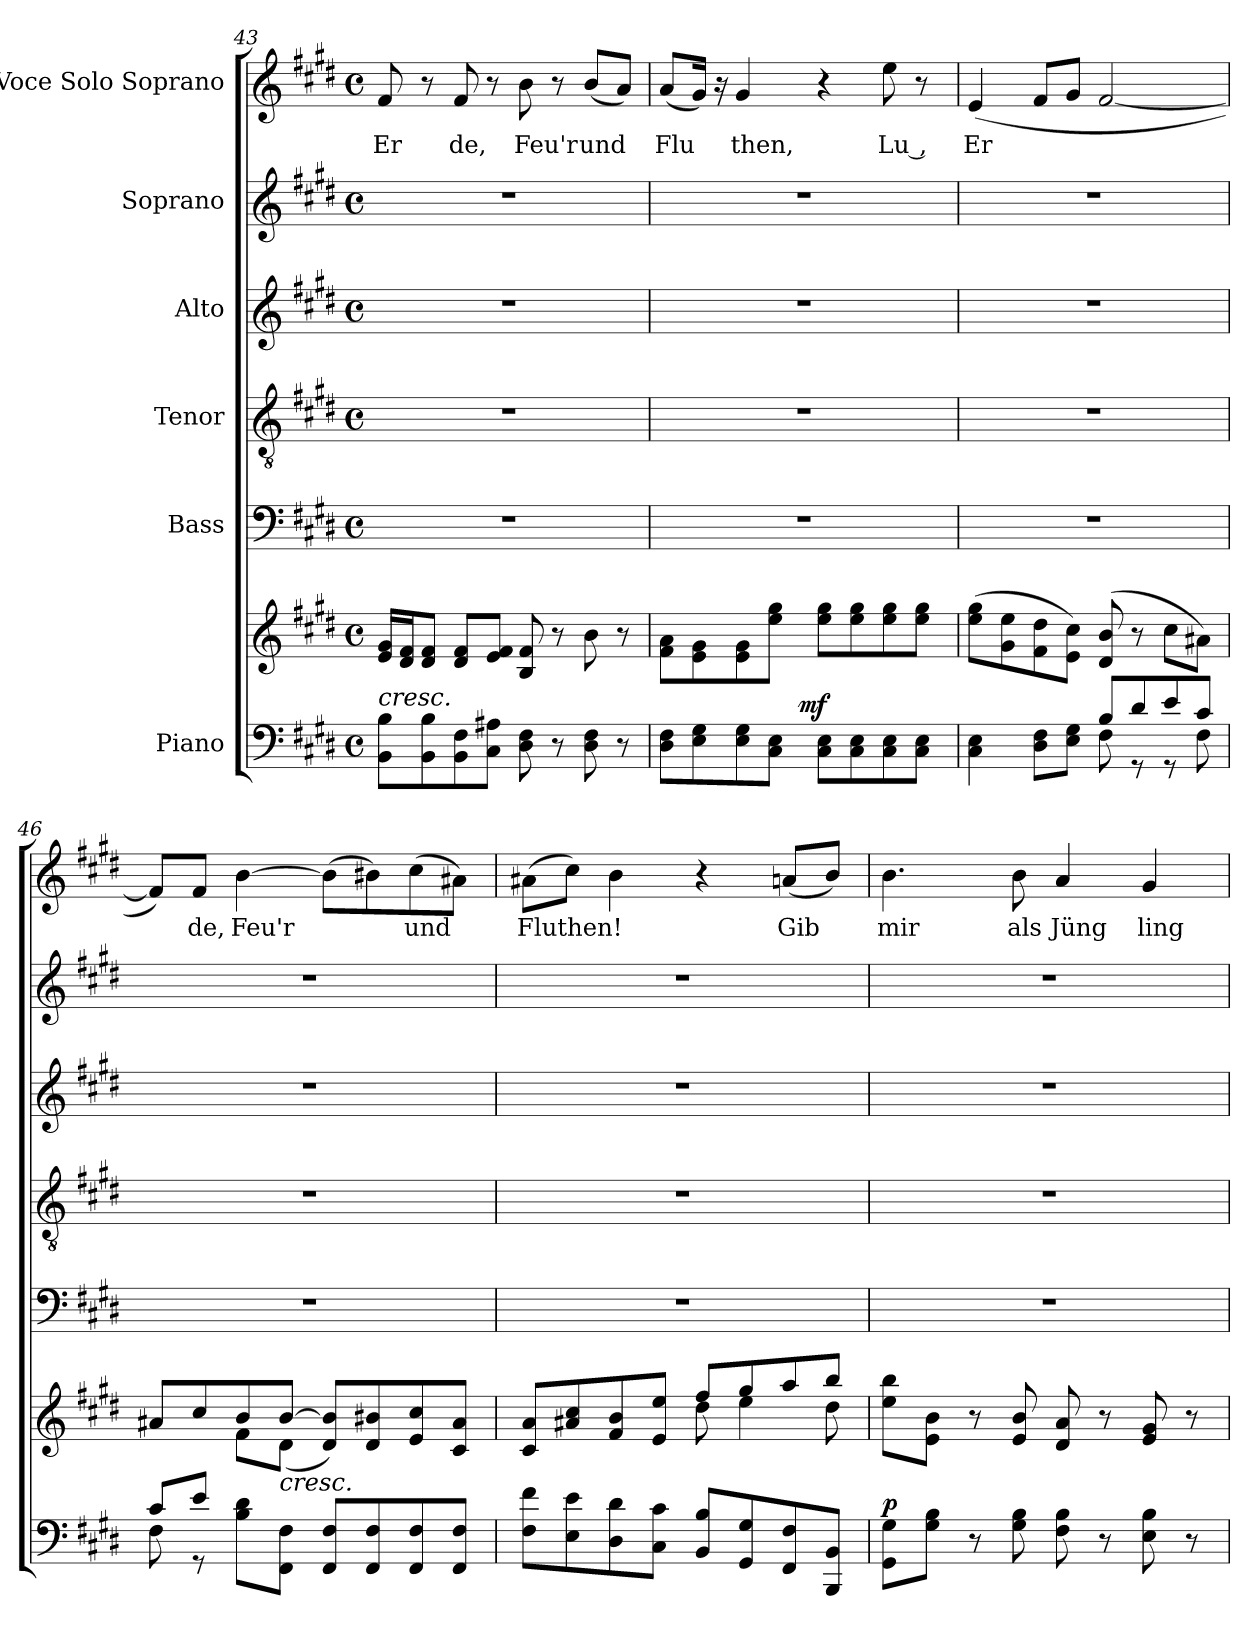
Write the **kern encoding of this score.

**kern	**kern	**dynam	**kern	**kern	**kern	**kern	**kern	**text
*part6	*part6	*part6	*part5	*part4	*part3	*part2	*part1	*part1
*staff7	*staff6	*staff6/7	*staff5	*staff4	*staff3	*staff2	*staff1	*staff1
*I"Piano	*	*	*I"Bass	*I"Tenor	*I"Alto	*I"Soprano	*I"Voce Solo  Soprano	*
*clefF4	*clefG2	*	*clefF4	*clefGv2	*clefG2	*clefG2	*clefG2	*
*k[f#c#g#d#]	*k[f#c#g#d#]	*	*k[f#c#g#d#]	*k[f#c#g#d#]	*k[f#c#g#d#]	*k[f#c#g#d#]	*k[f#c#g#d#]	*
*E:	*E:	*	*E:	*E:	*E:	*E:	*E:	*
*M4/4	*M4/4	*	*M4/4	*M4/4	*M4/4	*M4/4	*M4/4	*
*met(c)	*met(c)	*	*met(c)	*met(c)	*met(c)	*met(c)	*met(c)	*
=43	=43	=43	=43	=43	=43	=43	=43	=43
!LO:TX:a:i:t=cresc.	!	!	!	!	!	!	!	!
!	!	!	!	!	!	!	!	!LO:LY:b:cj
8BB\ 8B\L	16g#/ 16e/L	.	1r	1r	1r	1r	8f#/	Er
.	16f#/ 16d#/	.	.	.	.	.	.	.
8B\ 8BB\	8f#/ 8d#/J	.	.	.	.	.	8r	.
!	!	!	!	!	!	!	!	!LO:LY:b:cj
8BB\ 8F#\	8f#/ 8d#/L	.	.	.	.	.	8f#/	de,
8C#\ 8A#X\J	8e/ 8f#/J	.	.	.	.	.	8r	.
!	!	!	!	!	!	!	!	!LO:LY:b:cj
8D#\ 8F#\	8B/ 8f#/	.	.	.	.	.	8b\	Feu'r
8r	8r	.	.	.	.	.	8r	.
!	!	!	!	!	!	!	!	!LO:LY:b
8F#\ 8D#\	8b\	.	.	.	.	.	(<8b/L	und
8r	8r	.	.	.	.	.	8a/J)	.
=44	=44	=44	=44	=44	=44	=44	=44	=44
!	!	!	!	!	!	!	!	!LO:LY:b
*^	*	*	*	*	*	*	*	*
8D#\ 8F#\L	4ryy	8a\ 8f#\L	.	1r	1r	1r	1r	(<8a/L	Flu
8E\ 8G#\	.	8e\ 8g#\	.	.	.	.	.	16g#/J)	.
.	.	.	.	.	.	.	.	16ra	.
!	!	!	!	!	!	!	!	!	!LO:LY:b:cj
8G#\ 8E\	8ryy	8g#\ 8e\	.	.	.	.	.	4g#/	then,
8E\ 8C#\J	16ryy	8gg#\ 8ee\J	.	.	.	.	.	.	.
.	64ryy	.	.	.	.	.	.	.	.
!	!	!	!LO:DY:a=2	!	!	!	!	!	!
.	2ryy	.	mf	.	.	.	.	.	.
8C#\ 8E\L	.	8ee\ 8gg#\L	.	.	.	.	.	4r	.
8E\ 8C#\	.	8ee\ 8gg#\	.	.	.	.	.	.	.
!	!	!	!	!	!	!	!	!	!LO:LY:b:rj
8E\ 8C#\	.	8ee\ 8gg#\	.	.	.	.	.	8ee\	Lu ,
8E\ 8C#\J	.	8gg#\ 8ee\J	.	.	.	.	.	8r	.
.	32.ryy	.	.	.	.	.	.	.	.
=45	=45	=45	=45	=45	=45	=45	=45	=45	=45
!	!	!	!	!	!	!	!	!	!LO:LY:b:cj
2ryy	4C#\ 4E\	(>8gg#\ 8ee\L	.	1r	1r	1r	1r	(>4e/	Er
.	.	8ee\ 8g#\	.	.	.	.	.	.	.
.	8F#\ 8D#\L	8f#\ 8dd#\	.	.	.	.	.	8f#/L	.
.	8E\ 8G#\J	8cc#\ 8e\J)	.	.	.	.	.	8g#/J	.
8B/L	8F#\	(>8d#/ 8b/	.	.	.	.	.	[>2f#/	.
8d#/	8rGG	8r	.	.	.	.	.	.	.
8e/	8rGG	8cc#\L	.	.	.	.	.	.	.
8c#/J	8F#\	8a#X\J)	.	.	.	.	.	.	.
!!LO:LB:g=z
=46	=46	=46	=46	=46	=46	=46	=46	=46	=46
*	*	*^	*	*	*	*	*	*	*
8c#/L	8F#\	8a#X/L	4ryy	.	1r	1r	1r	1r	8f#/L])	.
!	!	!	!	!	!	!	!	!	!	!LO:LY:b:cj
8e/J	8rGG	8cc#/	.	.	.	.	.	.	8f#/J	de,
!	!	!	!	!	!	!	!	!	!	!LO:LY:b
4ryy	8d#\ 8B\L	8b/	8f#\L	.	.	.	.	.	[>4b\	Feu'r
!	!LO:TX:a:i:t=cresc.	!	!	!	!	!	!	!	!	!
.	8FF#\ 8F#\J	[>8b/J	(<8d#\J	.	.	.	.	.	.	.
8F#/ 8FF#/L	2ryy	8b/] 8d#/L)	2ryy	.	.	.	.	.	(>8b\L]	.
8FF#/ 8F#/	.	8d#/ 8b#X/	.	.	.	.	.	.	8b#X\)	.
!	!	!	!	!	!	!	!	!	!	!LO:LY:b
8F#/ 8FF#/	.	8cc#/ 8e/	.	.	.	.	.	.	(>8cc#\	und
8F#/ 8FF#/J	.	8c#/ 8a#/J	.	.	.	.	.	.	8a#X\J)	.
*v	*v	*	*	*	*	*	*	*	*	*
=47	=47	=47	=47	=47	=47	=47	=47	=47	=47
!	!	!	!	!	!	!	!	!	!LO:LY:b
8F#\ 8f#\L	8a/ 8c#/L	2ryy	.	1r	1r	1r	1r	(>8a#X\L	Fluthen!
8E\ 8e\	8a#X/ 8cc#/	.	.	.	.	.	.	8cc#\J)	.
8d#\ 8D#\	8b/ 8f#/	.	.	.	.	.	.	4b\	.
8c#\ 8C#\J	8ee/ 8e/J	.	.	.	.	.	.	.	.
8BB/ 8B/L	8ff#/L	8dd#\	.	.	.	.	.	4r	.
8G#/ 8GG#/	8gg#/	4ee\	.	.	.	.	.	.	.
!	!	!	!	!	!	!	!	!	!LO:LY:b
8F#/ 8FF#/	8aa/	.	.	.	.	.	.	(<8an/L	Gib
8BB/ 8BBB/J	8bb/J	8dd#\	.	.	.	.	.	8b/J)	.
=48	=48	=48	=48	=48	=48	=48	=48	=48	=48
!	!	!	!LO:DY:a=2	!	!	!	!	!	!LO:LY:b:cj
*	*v	*v	*	*	*	*	*	*	*
8GG#\ 8G#\L	8ee\ 8bb\L	p	1r	1r	1r	1r	4.b\	mir
8B\ 8G#\J	8b\ 8e\J	.	.	.	.	.	.	.
8r	8r	.	.	.	.	.	.	.
!	!	!	!	!	!	!	!	!LO:LY:b:cj
8G#\ 8B\	8e/ 8b/	.	.	.	.	.	8b\	als
!	!	!	!	!	!	!	!	!LO:LY:b:cj
8F#\ 8B\	8a/ 8d#/	.	.	.	.	.	4a/	Jüng
8r	8r	.	.	.	.	.	.	.
!	!	!	!	!	!	!	!	!LO:LY:b:cj
8E\ 8B\	8e/ 8g#/	.	.	.	.	.	4g#/	ling
8r	8r	.	.	.	.	.	.	.
=	=	=	=	=	=	=	=	=
*-	*-	*-	*-	*-	*-	*-	*-	*-
